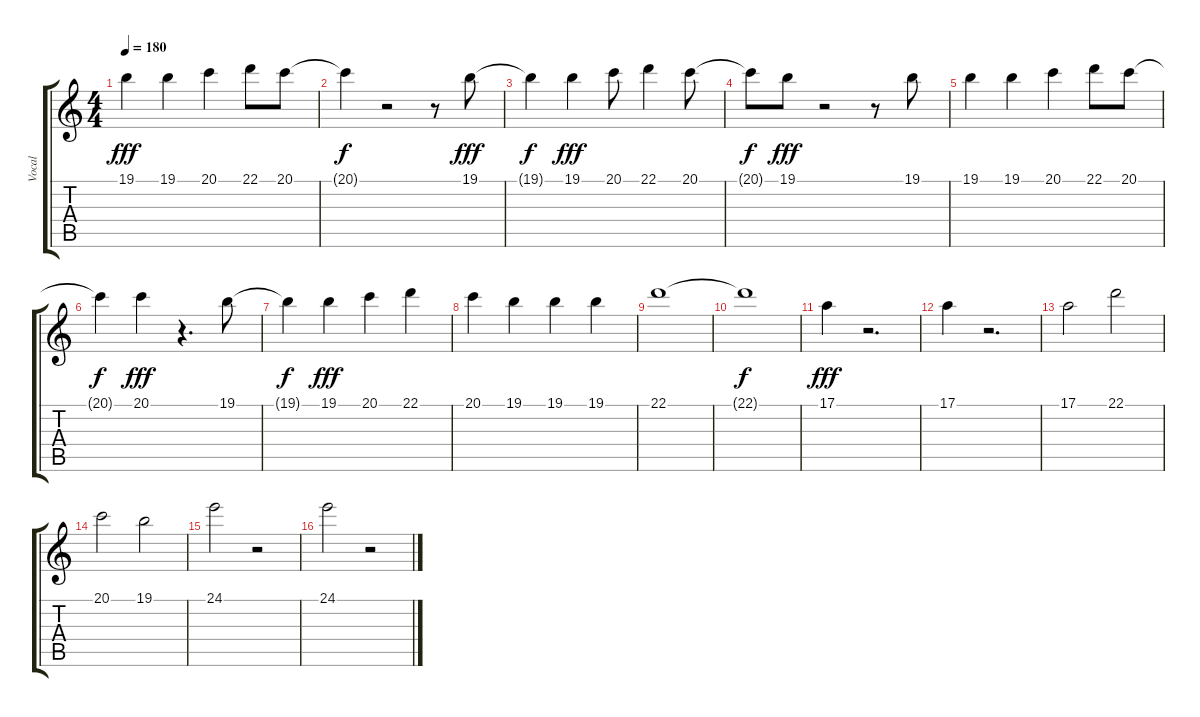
\track ("Vocal" "Vocal") {instrument altosax}
\staff {score tabs}
\tuning (E4 B3 G3 D3 A2 E2) {hide}
\ts (4 4)
\tempo 180
\clef g2
\ks c
19.1.4{dy fff} 19.1.4 20.1.4 22.1.8 20.1.8 |
20.1{t}.4{dy f} r.2 r.8 19.1.8{dy fff} |
19.1{t}.4{dy f} 19.1.4{dy fff} 20.1.8 22.1.4 20.1.8 |
20.1{t}.8{dy f} 19.1.8{dy fff} r.2 r.8 19.1.8 |
19.1.4 19.1.4 20.1.4 22.1.8 20.1.8 |
20.1{t}.4{dy f} 20.1.4{dy fff} r.4{d} 19.1.8 |
19.1{t}.4{dy f} 19.1.4{dy fff} 20.1.4 22.1.4 |
20.1.4 19.1.4 19.1.4 19.1.4 |
22.1.1 |
22.1{t}.1{dy f} |
17.1.4{dy fff} r.2{d} |
17.1.4 r.2{d} |
17.1.2 22.1.2 |
20.1.2 19.1.2 |
24.1.2 r.2 |
24.1.2 r.2
